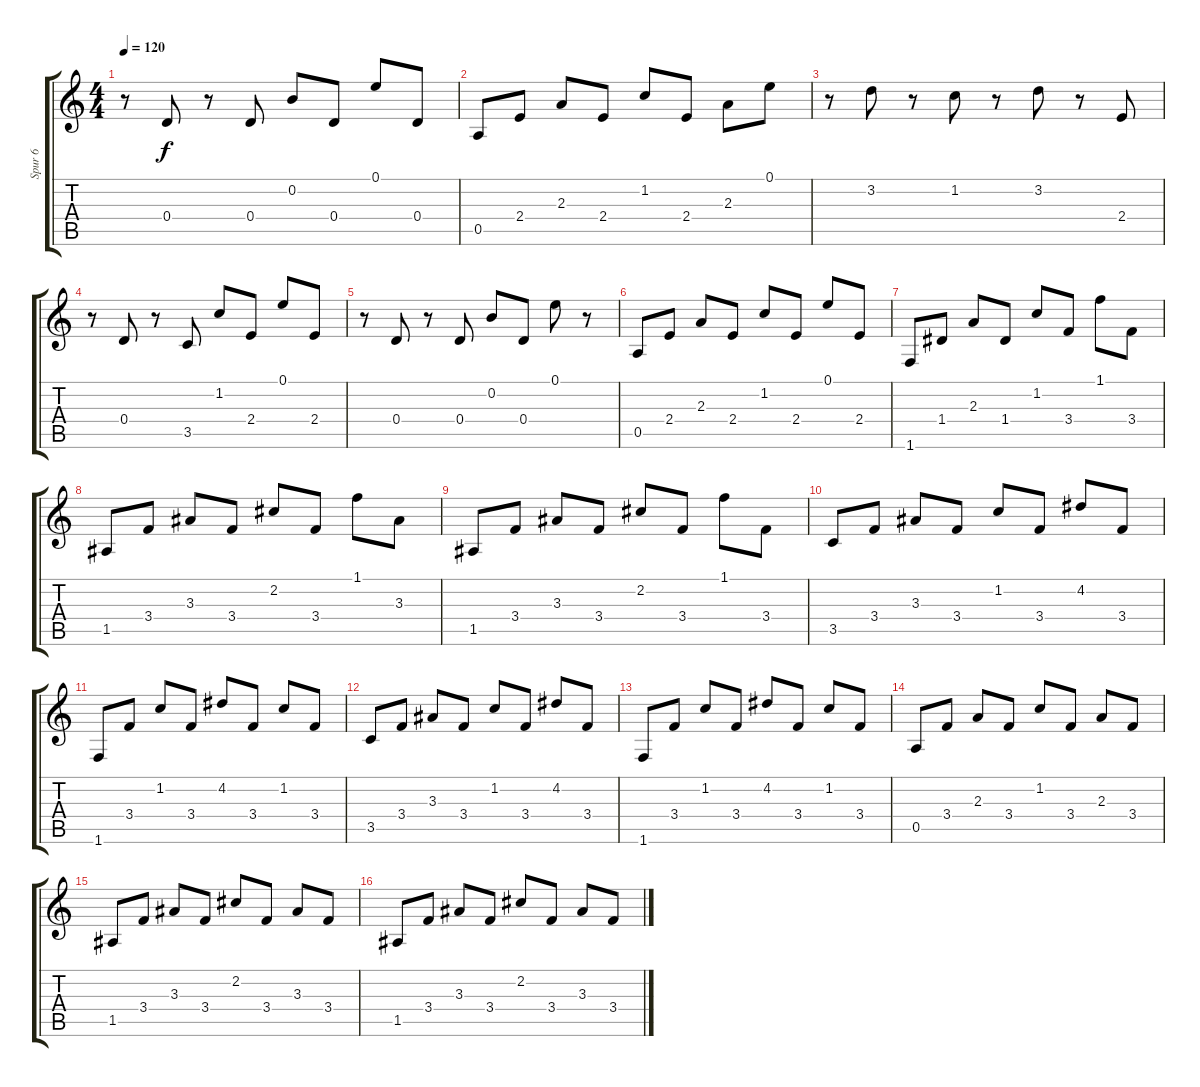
\track ("Spur 6" "Spur 6") {instrument acousticguitarsteel}
\staff {score tabs}
\tuning (E4 B3 G3 D3 A2 E2) {hide}
\ts (4 4)
\tempo 120
\clef g2
\ks c
r.8{dy f} 0.4.8 r.8 0.4.8 0.2.8 0.4.8 0.1.8 0.4.8 |
0.5.8 2.4.8 2.3.8 2.4.8 1.2.8 2.4.8 2.3.8 0.1.8 |
r.8 3.2.8 r.8 1.2.8 r.8 3.2.8 r.8 2.4.8 |
r.8 0.4.8 r.8 3.5.8 1.2.8 2.4.8 0.1.8 2.4.8 |
r.8 0.4.8 r.8 0.4.8 0.2.8 0.4.8 0.1.8 r.8 |
0.5.8 2.4.8 2.3.8 2.4.8 1.2.8 2.4.8 0.1.8 2.4.8 |
1.6.8 1.4.8 2.3.8 1.4.8 1.2.8 3.4.8 1.1.8 3.4.8 |
1.5.8 3.4.8 3.3.8 3.4.8 2.2.8 3.4.8 1.1.8 3.3.8 |
1.5.8 3.4.8 3.3.8 3.4.8 2.2.8 3.4.8 1.1.8 3.4.8 |
3.5.8 3.4.8 3.3.8 3.4.8 1.2.8 3.4.8 4.2.8 3.4.8 |
1.6.8 3.4.8 1.2.8 3.4.8 4.2.8 3.4.8 1.2.8 3.4.8 |
3.5.8 3.4.8 3.3.8 3.4.8 1.2.8 3.4.8 4.2.8 3.4.8 |
1.6.8 3.4.8 1.2.8 3.4.8 4.2.8 3.4.8 1.2.8 3.4.8 |
0.5.8 3.4.8 2.3.8 3.4.8 1.2.8 3.4.8 2.3.8 3.4.8 |
1.5.8 3.4.8 3.3.8 3.4.8 2.2.8 3.4.8 3.3.8 3.4.8 |
1.5.8 3.4.8 3.3.8 3.4.8 2.2.8 3.4.8 3.3.8 3.4.8
